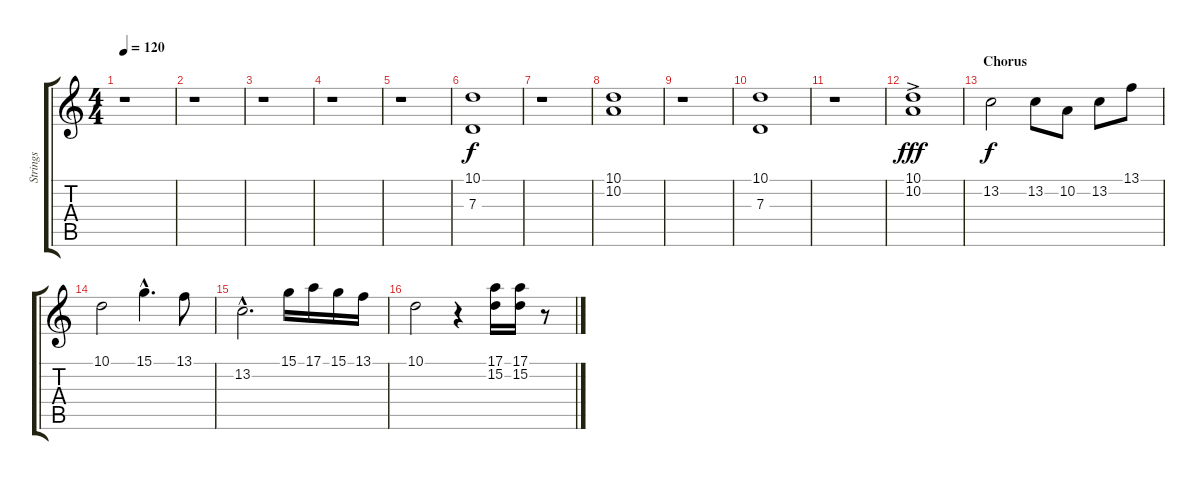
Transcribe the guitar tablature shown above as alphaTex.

\track ("Strings" "Strings") {instrument stringensemble1}
\staff {score tabs}
\tuning (E4 B3 G3 D3 A2 E2) {hide}
\ts (4 4)
\tempo 120
\clef g2
\ks c
r.1{dy f} |
r.1 |
r.1 |
r.1 |
r.1 |
(10.1 7.3).1{volume 11 instrument tubularbells} |
r.1 |
(10.1 10.2).1{volume 11 instrument tubularbells} |
r.1 |
(10.1 7.3).1{volume 11 instrument tubularbells} |
r.1 |
(10.1{ac} 10.2{ac}).1{dy fff volume 11 instrument tubularbells} |
\section ("" "Chorus")
13.2.2{dy f volume 8 instrument stringensemble1} 13.2.8 10.2.8 13.2.8 13.1.8 |
10.1.2 15.1{hac}.4{d} 13.1.8 |
13.2{hac}.2{d} 15.1.16 17.1.16 15.1.16 13.1.16 |
10.1.2 r.4 (17.1 15.2).16{instrument drawbarorgan} (17.1 15.2).16 r.8
